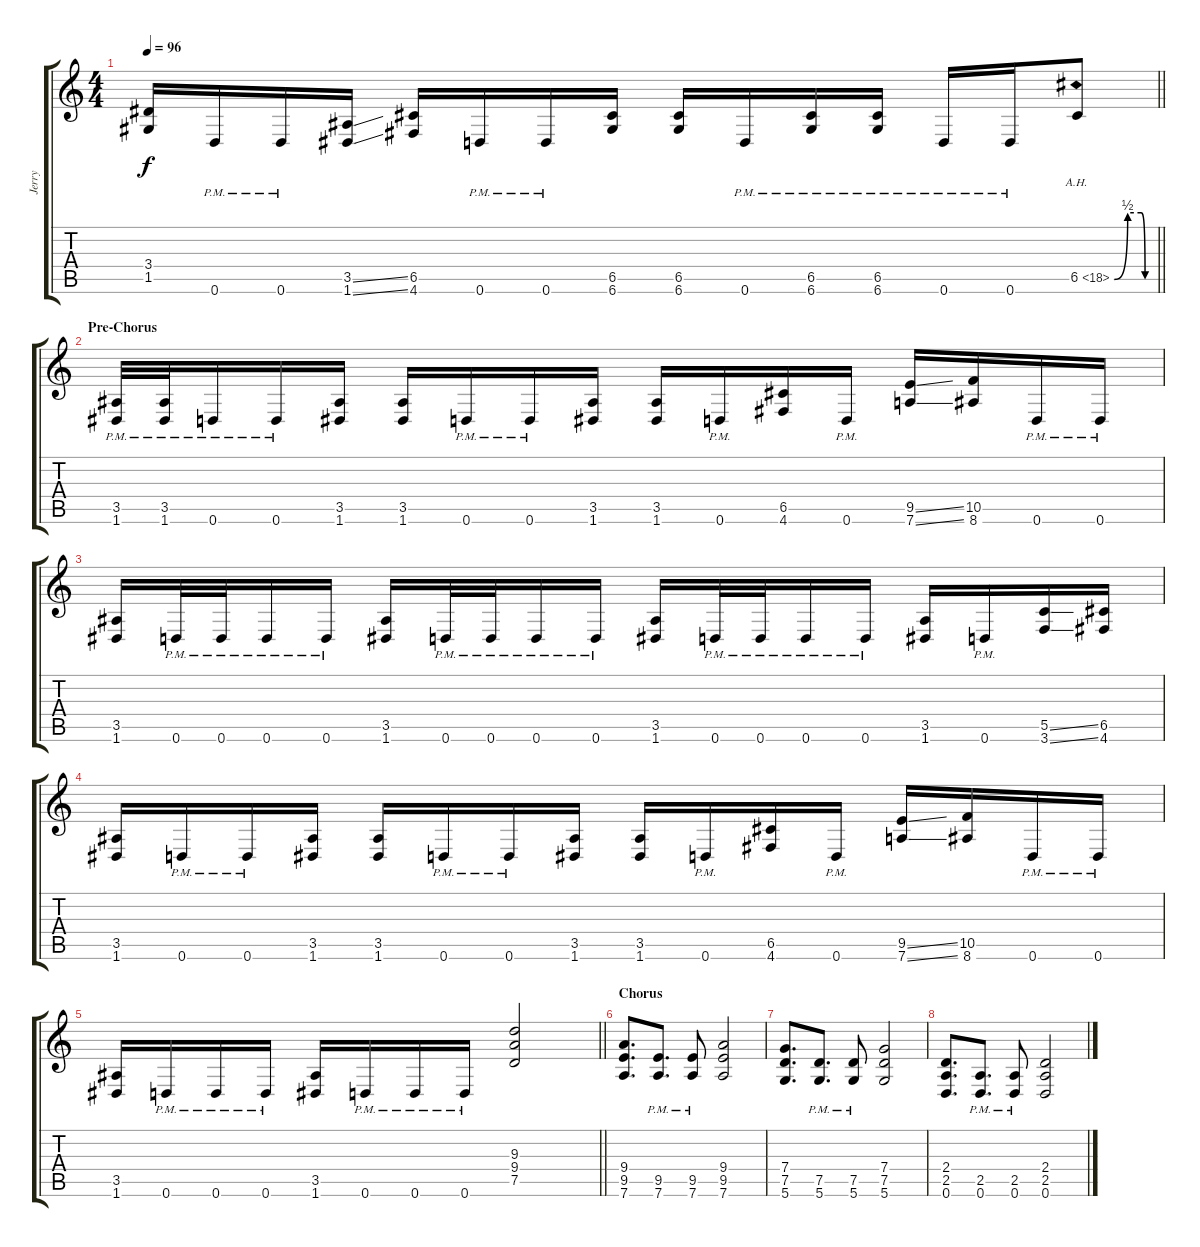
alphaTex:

\track ("Jerry" "Jerry") {instrument distortionguitar}
\staff {score tabs}
\tuning (D4 A3 F3 C3 G2 D2) {hide}
\ts (4 4)
\tempo 96
\clef g2
\barLineRight lightlight
\ks c
(3.4{t} 1.5{t}).16{dy f} 0.6{pm}.16 0.6{pm}.16 (3.5{ss} 1.6{ss}).16 (6.5 4.6).16 0.6{pm}.16 0.6{pm}.16 (6.5 6.6).16 (6.5 6.6).16 0.6{pm}.16 (6.5{pm} 6.6{pm}).16 (6.5{pm} 6.6{pm}).16 0.6{pm}.16 0.6{pm}.16 6.5{be (custom 0 0 20 2 40 2 46 0 60 0) ah 12}.8 |
\section ("" "Pre-Chorus")
(3.5{pm} 1.6{pm}).32 (3.5{pm} 1.6{pm}).32 0.6{pm}.16 0.6{pm}.16 (3.5 1.6).16 (3.5 1.6).16 0.6{pm}.16 0.6{pm}.16 (3.5 1.6).16 (3.5 1.6).16 0.6{pm}.16 (6.5 4.6).16 0.6{pm}.16 (9.5{ss} 7.6{ss}).16 (10.5 8.6).16 0.6{pm}.16 0.6{pm}.16 |
(3.5 1.6).16 0.6{pm}.32 0.6{pm}.32 0.6{pm}.16 0.6{pm}.16 (3.5 1.6).16 0.6{pm}.32 0.6{pm}.32 0.6{pm}.16 0.6{pm}.16 (3.5 1.6).16 0.6{pm}.32 0.6{pm}.32 0.6{pm}.16 0.6{pm}.16 (3.5 1.6).16 0.6{pm}.16 (5.5{ss} 3.6{ss}).16 (6.5 4.6).16 |
(3.5 1.6).16 0.6{pm}.16 0.6{pm}.16 (3.5 1.6).16 (3.5 1.6).16 0.6{pm}.16 0.6{pm}.16 (3.5 1.6).16 (3.5 1.6).16 0.6{pm}.16 (6.5 4.6).16 0.6{pm}.16 (9.5{ss} 7.6{ss}).16 (10.5 8.6).16 0.6{pm}.16 0.6{pm}.16 |
\barLineRight lightlight
(3.5 1.6).16 0.6{pm}.16 0.6{pm}.16 0.6{pm}.16 (3.5 1.6).16 0.6{pm}.16 0.6{pm}.16 0.6{pm}.16 (9.3 9.4 7.5).2 |
\section ("" "Chorus")
(9.4 9.5 7.6).8{d} (9.5{pm} 7.6{pm}).8{d} (9.5{pm} 7.6{pm}).8 (9.4 9.5 7.6).2 |
(7.4 7.5 5.6).8{d} (7.5{pm} 5.6{pm}).8{d} (7.5{pm} 5.6{pm}).8 (7.4 7.5 5.6).2 |
(2.4 2.5 0.6).8{d} (2.5{pm} 0.6{pm}).8{d} (2.5{pm} 0.6{pm}).8 (2.4 2.5 0.6).2
